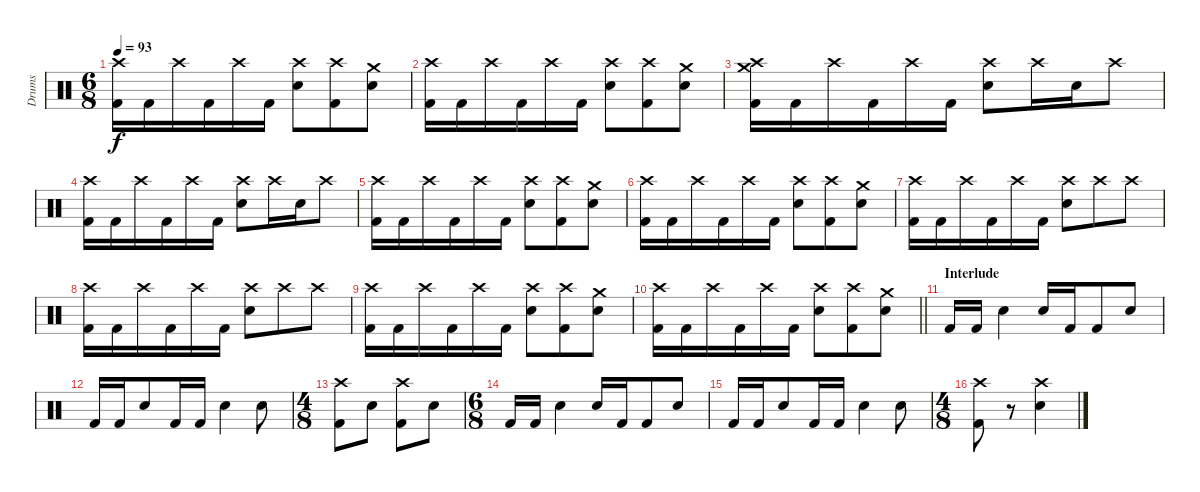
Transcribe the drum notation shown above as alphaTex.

\track ("Drums" "Drums") {instrument percussion}
\staff {score}
\articulation defaults
\ts (6 8)
\tempo 93
\clef neutral
\ks c
("Crash high (hit)" "Kick (hit) 2").16{dy f} "Kick (hit) 2".16 "Crash high (hit)".16 "Kick (hit) 2".16 "Crash high (hit)".16 "Kick (hit) 2".16 ("Crash high (hit)" "Snare (hit) 2").8 ("Crash high (hit)" "Kick (hit) 2").8 ("Crash medium (hit)" "Snare (hit) 2").8 |
("Crash high (hit)" "Kick (hit) 2").16 "Kick (hit) 2".16 "Crash high (hit)".16 "Kick (hit) 2".16 "Crash high (hit)".16 "Kick (hit) 2".16 ("Crash high (hit)" "Snare (hit) 2").8 ("Crash high (hit)" "Kick (hit) 2").8 ("Crash medium (hit)" "Snare (hit) 2").8 |
("Crash high (hit)" "Crash medium (hit)" "Kick (hit) 2").16 "Kick (hit) 2".16 "Crash high (hit)".16 "Kick (hit) 2".16 "Crash high (hit)".16 "Kick (hit) 2".16 ("Crash high (hit)" "Snare (hit) 2").8 "Crash high (hit)".16 "Snare (hit) 2".16 "Crash high (hit)".8 |
("Crash high (hit)" "Kick (hit) 2").16 "Kick (hit) 2".16 "Crash high (hit)".16 "Kick (hit) 2".16 "Crash high (hit)".16 "Kick (hit) 2".16 ("Crash high (hit)" "Snare (hit) 2").8 "Crash high (hit)".16 "Snare (hit) 2".16 "Crash high (hit)".8 |
("Crash high (hit)" "Kick (hit) 2").16 "Kick (hit) 2".16 "Crash high (hit)".16 "Kick (hit) 2".16 "Crash high (hit)".16 "Kick (hit) 2".16 ("Crash high (hit)" "Snare (hit) 2").8 ("Crash high (hit)" "Kick (hit) 2").8 ("Crash medium (hit)" "Snare (hit) 2").8 |
("Crash high (hit)" "Kick (hit) 2").16 "Kick (hit) 2".16 "Crash high (hit)".16 "Kick (hit) 2".16 "Crash high (hit)".16 "Kick (hit) 2".16 ("Crash high (hit)" "Snare (hit) 2").8 ("Crash high (hit)" "Kick (hit) 2").8 ("Crash medium (hit)" "Snare (hit) 2").8 |
("Crash high (hit)" "Kick (hit) 2").16 "Kick (hit) 2".16 "Crash high (hit)".16 "Kick (hit) 2".16 "Crash high (hit)".16 "Kick (hit) 2".16 ("Crash high (hit)" "Snare (hit) 2").8 "Crash high (hit)".8 "Crash high (hit)".8 |
("Crash high (hit)" "Kick (hit) 2").16 "Kick (hit) 2".16 "Crash high (hit)".16 "Kick (hit) 2".16 "Crash high (hit)".16 "Kick (hit) 2".16 ("Crash high (hit)" "Snare (hit) 2").8 "Crash high (hit)".8 "Crash high (hit)".8 |
("Crash high (hit)" "Kick (hit) 2").16 "Kick (hit) 2".16 "Crash high (hit)".16 "Kick (hit) 2".16 "Crash high (hit)".16 "Kick (hit) 2".16 ("Crash high (hit)" "Snare (hit) 2").8 ("Crash high (hit)" "Kick (hit) 2").8 ("Crash medium (hit)" "Snare (hit) 2").8 |
\barLineRight lightlight
("Crash high (hit)" "Kick (hit) 2").16 "Kick (hit) 2".16 "Crash high (hit)".16 "Kick (hit) 2".16 "Crash high (hit)".16 "Kick (hit) 2".16 ("Crash high (hit)" "Snare (hit) 2").8 ("Crash high (hit)" "Kick (hit) 2").8 ("Crash medium (hit)" "Snare (hit) 2").8 |
\section ("" "Interlude")
"Kick (hit) 2".16 "Kick (hit) 2".16 "Snare (hit) 2".4 "Snare (hit) 2".16 "Kick (hit) 2".16 "Kick (hit) 2".8 "Snare (hit) 2".8 |
"Kick (hit) 2".16 "Kick (hit) 2".16 "Snare (hit) 2".8 "Kick (hit) 2".16 "Kick (hit) 2".16 "Snare (hit) 2".4 "Snare (hit) 2".8 |
\ts (4 8)
("Crash high (hit)" "Kick (hit) 2").8 "Snare (hit) 2".8 ("Crash high (hit)" "Kick (hit) 2").8 "Snare (hit) 2".8 |
\ts (6 8)
"Kick (hit) 2".16 "Kick (hit) 2".16 "Snare (hit) 2".4 "Snare (hit) 2".16 "Kick (hit) 2".16 "Kick (hit) 2".8 "Snare (hit) 2".8 |
"Kick (hit) 2".16 "Kick (hit) 2".16 "Snare (hit) 2".8 "Kick (hit) 2".16 "Kick (hit) 2".16 "Snare (hit) 2".4 "Snare (hit) 2".8 |
\ts (4 8)
("Crash high (hit)" "Kick (hit) 2").8 r.8 ("Crash high (hit)" "Snare (hit) 2").4
